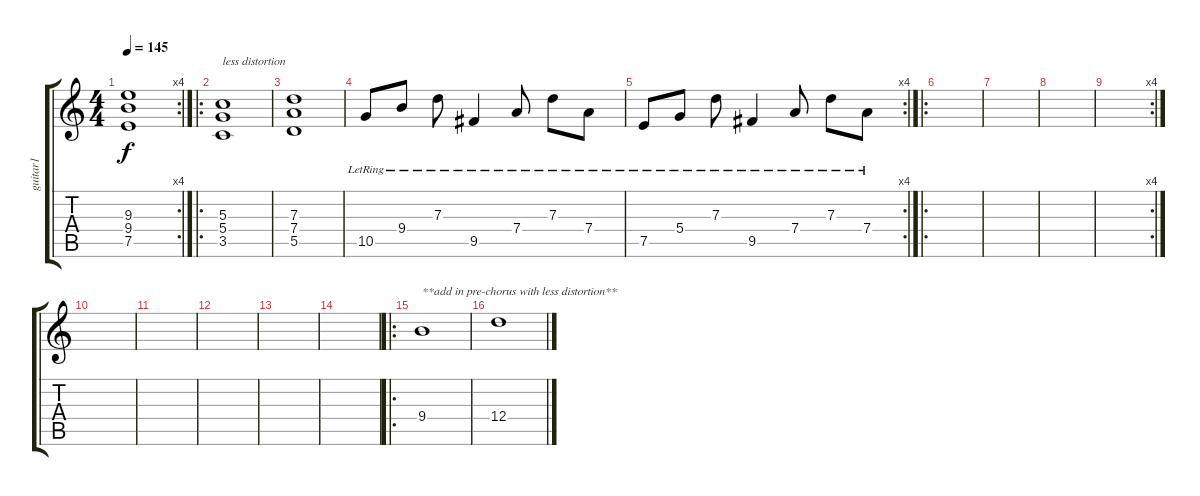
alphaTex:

\track ("guitar1" "guitar1") {instrument acousticguitarsteel}
\staff {score tabs}
\tuning (E4 B3 G3 D3 A2 E2) {hide}
\rc 4
\ts (4 4)
\tempo 145
\clef g2
\ks c
(9.3{t} 9.4{t} 7.5{t}).1{dy f} |
\ro
(5.3 5.4 3.5).1{txt "less distortion "} |
(7.3 7.4 5.5).1 |
10.5{lr}.8 9.4{lr}.8 7.3{lr}.8 9.5{lr}.4 7.4{lr}.8 7.3{lr}.8 7.4{lr}.8 |
\rc 4
7.5{lr}.8 5.4{lr}.8 7.3{lr}.8 9.5{lr}.4 7.4{lr}.8 7.3{lr}.8 7.4{lr}.8 |
\ro
|
|
|
\rc 4
|
|
|
|
|
|
\ro
9.4.1{txt "**add in pre-chorus with less distortion**"} |
12.4.1
